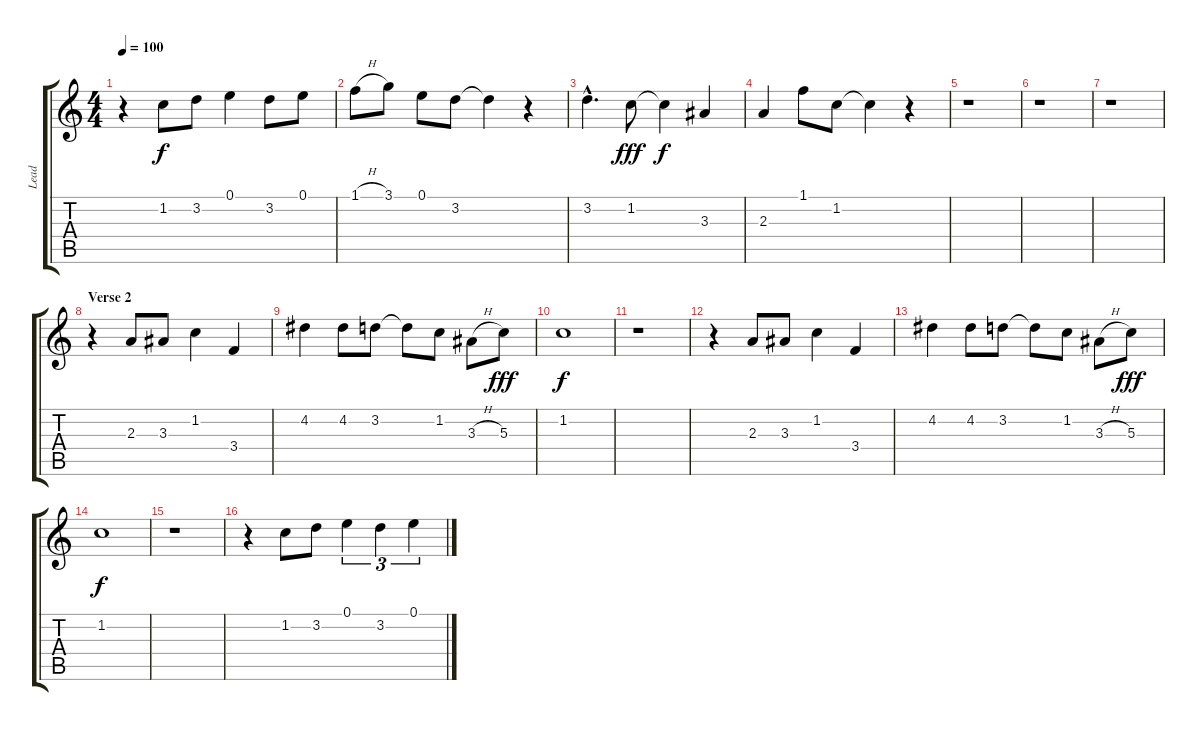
\track ("Lead" "Lead") {instrument overdrivenguitar}
\staff {score tabs}
\tuning (E4 B3 G3 D3 A2 E2) {hide}
\ts (4 4)
\tempo 100
\clef g2
\ks c
r.4{dy f} 1.2.8 3.2.8 0.1.4 3.2.8 0.1.8 |
1.1{h}.8 3.1.8 0.1.8 3.2.8 3.2{t}.4 r.4 |
3.2{hac}.4{d} 1.2.8{dy fff} 1.2{t}.4{dy f} 3.3.4 |
2.3.4 1.1.8 1.2.8 1.2{t}.4 r.4 |
r.1 |
r.1 |
r.1 |
\section ("" "Verse 2")
r.4 2.3.8 3.3.8 1.2.4 3.4.4 |
4.2.4 4.2.8 3.2.8 3.2{t}.8 1.2.8 3.3{h}.8 5.3.8{dy fff} |
1.2.1{dy f} |
r.1 |
r.4 2.3.8 3.3.8 1.2.4 3.4.4 |
4.2.4 4.2.8 3.2.8 3.2{t}.8 1.2.8 3.3{h}.8 5.3.8{dy fff} |
1.2.1{dy f} |
r.1 |
r.4 1.2.8 3.2.8 0.1.4{tu (3 2)} 3.2.4{tu (3 2)} 0.1.4{tu (3 2)}
